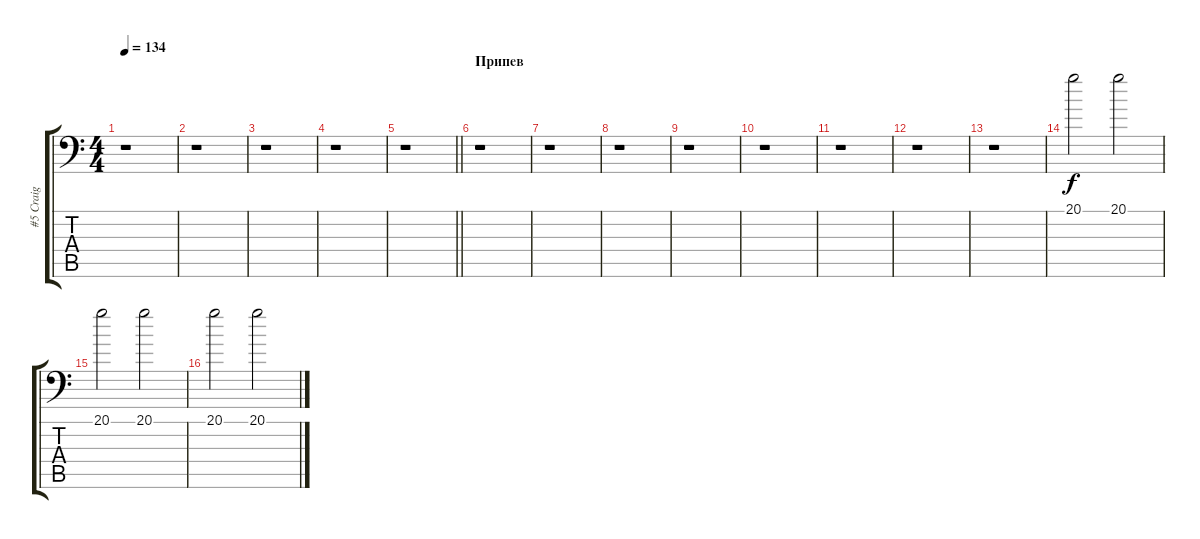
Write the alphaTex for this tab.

\track ("#5 Craig" "#5 Craig") {instrument sitar}
\staff {score tabs}
\tuning (B3 Gb3 D3 A2 E2 A1) {hide}
\ts (4 4)
\tempo 134
\clef f4
\ks c
r.1{dy f} |
r.1 |
r.1 |
r.1 |
\barLineRight lightlight
r.1 |
\section ("" "Припев")
r.1 |
r.1 |
r.1 |
r.1 |
r.1 |
r.1 |
r.1 |
r.1 |
20.1.2 20.1.2 |
20.1.2 20.1.2 |
20.1.2 20.1.2
